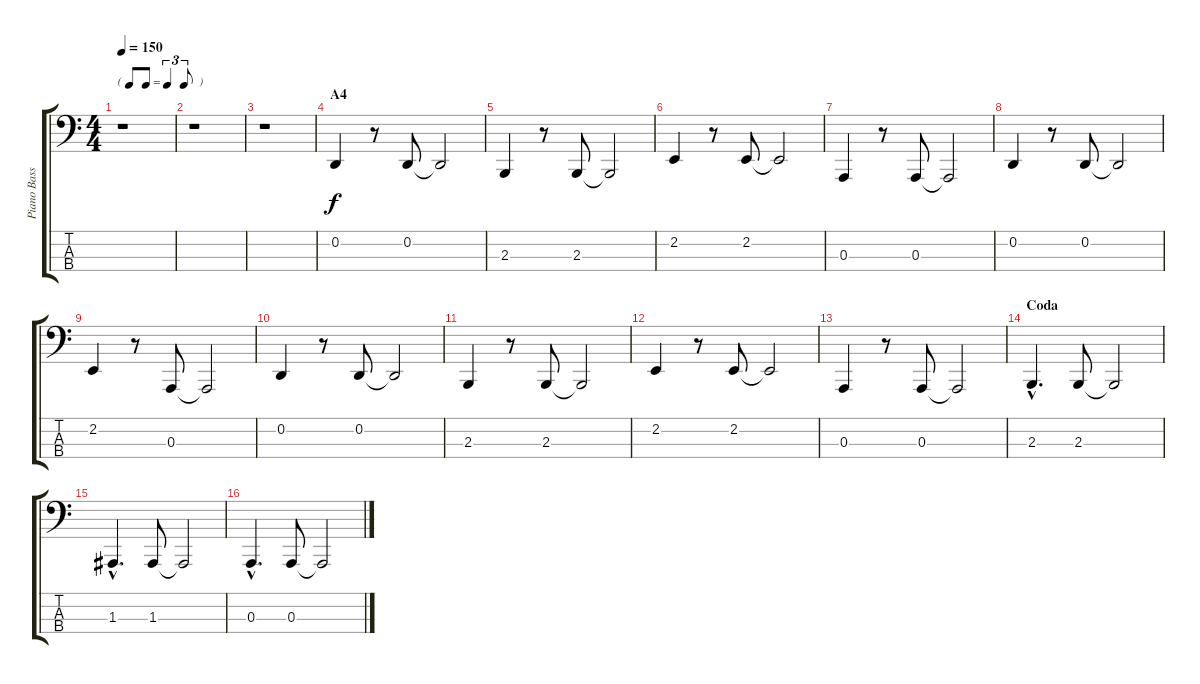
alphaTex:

\track ("Piano Bass" "Piano Bass") {instrument honkytonkpiano}
\staff {score tabs}
\tuning (G2 D2 A1 E1) {hide}
\ts (4 4)
\tf triplet8th
\tempo 150
\clef f4
\ks c
r.1{dy f} |
r.1 |
r.1 |
\section ("" "A4")
0.2.4 r.8 0.2.8 0.2{t}.2 |
2.3.4 r.8 2.3.8 2.3{t}.2 |
2.2.4 r.8 2.2.8 2.2{t}.2 |
0.3.4 r.8 0.3.8 0.3{t}.2 |
0.2.4 r.8 0.2.8 0.2{t}.2 |
2.2.4 r.8 0.3.8 0.3{t}.2 |
0.2.4 r.8 0.2.8 0.2{t}.2 |
2.3.4 r.8 2.3.8 2.3{t}.2 |
2.2.4 r.8 2.2.8 2.2{t}.2 |
0.3.4 r.8 0.3.8 0.3{t}.2 |
\section ("" "Coda")
2.3{hac}.4{d} 2.3.8 2.3{t}.2 |
1.3{hac}.4{d} 1.3.8 1.3{t}.2 |
0.3{hac}.4{d} 0.3.8 0.3{t}.2
